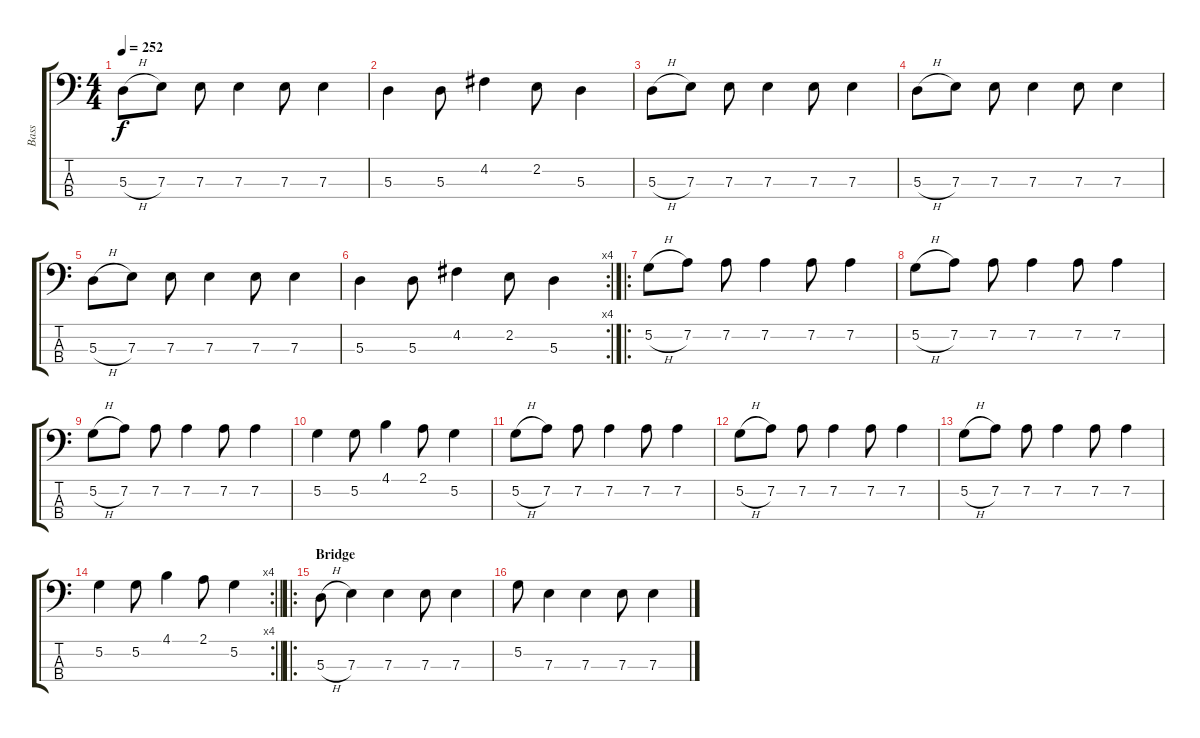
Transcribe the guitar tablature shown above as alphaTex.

\track ("Bass" "Bass") {instrument electricbassfinger}
\staff {score tabs}
\tuning (G2 D2 A1 E1) {hide}
\ts (4 4)
\tempo 252
\clef f4
\ks c
5.3{h}.8{dy f} 7.3.8 7.3.8 7.3.4 7.3.8 7.3.4 |
5.3.4 5.3.8 4.2.4 2.2.8 5.3.4 |
5.3{h}.8 7.3.8 7.3.8 7.3.4 7.3.8 7.3.4 |
5.3{h}.8 7.3.8 7.3.8 7.3.4 7.3.8 7.3.4 |
5.3{h}.8 7.3.8 7.3.8 7.3.4 7.3.8 7.3.4 |
\rc 4
5.3.4 5.3.8 4.2.4 2.2.8 5.3.4 |
\ro
5.2{h}.8 7.2.8 7.2.8 7.2.4 7.2.8 7.2.4 |
5.2{h}.8 7.2.8 7.2.8 7.2.4 7.2.8 7.2.4 |
5.2{h}.8 7.2.8 7.2.8 7.2.4 7.2.8 7.2.4 |
5.2.4 5.2.8 4.1.4 2.1.8 5.2.4 |
5.2{h}.8 7.2.8 7.2.8 7.2.4 7.2.8 7.2.4 |
5.2{h}.8 7.2.8 7.2.8 7.2.4 7.2.8 7.2.4 |
5.2{h}.8 7.2.8 7.2.8 7.2.4 7.2.8 7.2.4 |
\rc 4
\barLineRight lightlight
5.2.4 5.2.8 4.1.4 2.1.8 5.2.4 |
\ro
\section ("" "Bridge")
5.3{h}.8 7.3.4 7.3.4 7.3.8 7.3.4 |
5.2.8 7.3.4 7.3.4 7.3.8 7.3.4
